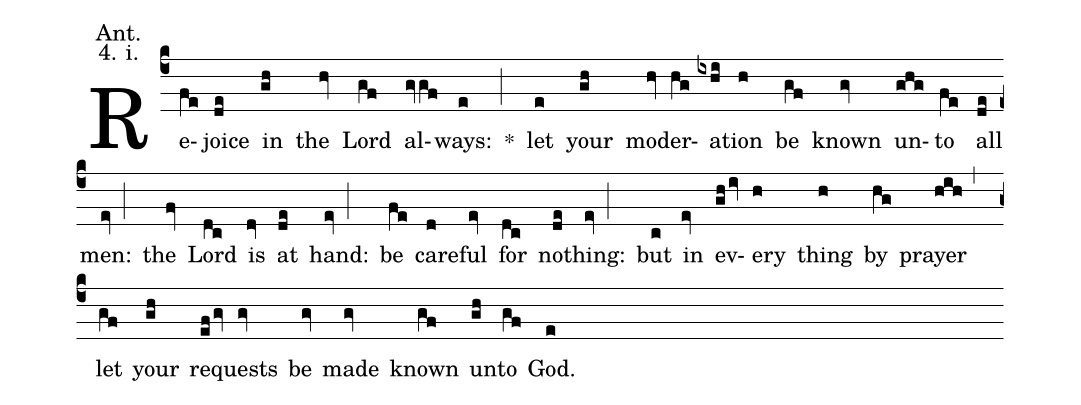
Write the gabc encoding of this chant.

annotation: Ant.;
annotation: 4. i.;
%%
(c4) Re(fe)joice(de) in(gh) the(hv) Lord(gf) al(gvgf)ways:(e) <sp>*</sp>(;) let(e) your(gh) mod(hv)er(hg)a(ixhi)tion(h) be(gf) known(gv) un(ghg)to(fe) all(de) men:(ev;) the(fv) Lord(dc) is(dv) at(de) hand:(ev;) be(fe) care(d)ful(ev) for(dc) no(de)thing:(ev;) but(c) in(ev) ev(ghiv)ery(h) thing(h) by(hg) prayer(hih,) let(gf) your(gh) re(efgv)quests(gv) be(gv) made(gv) known(gf) un(gh)to(gf) God.(e)
